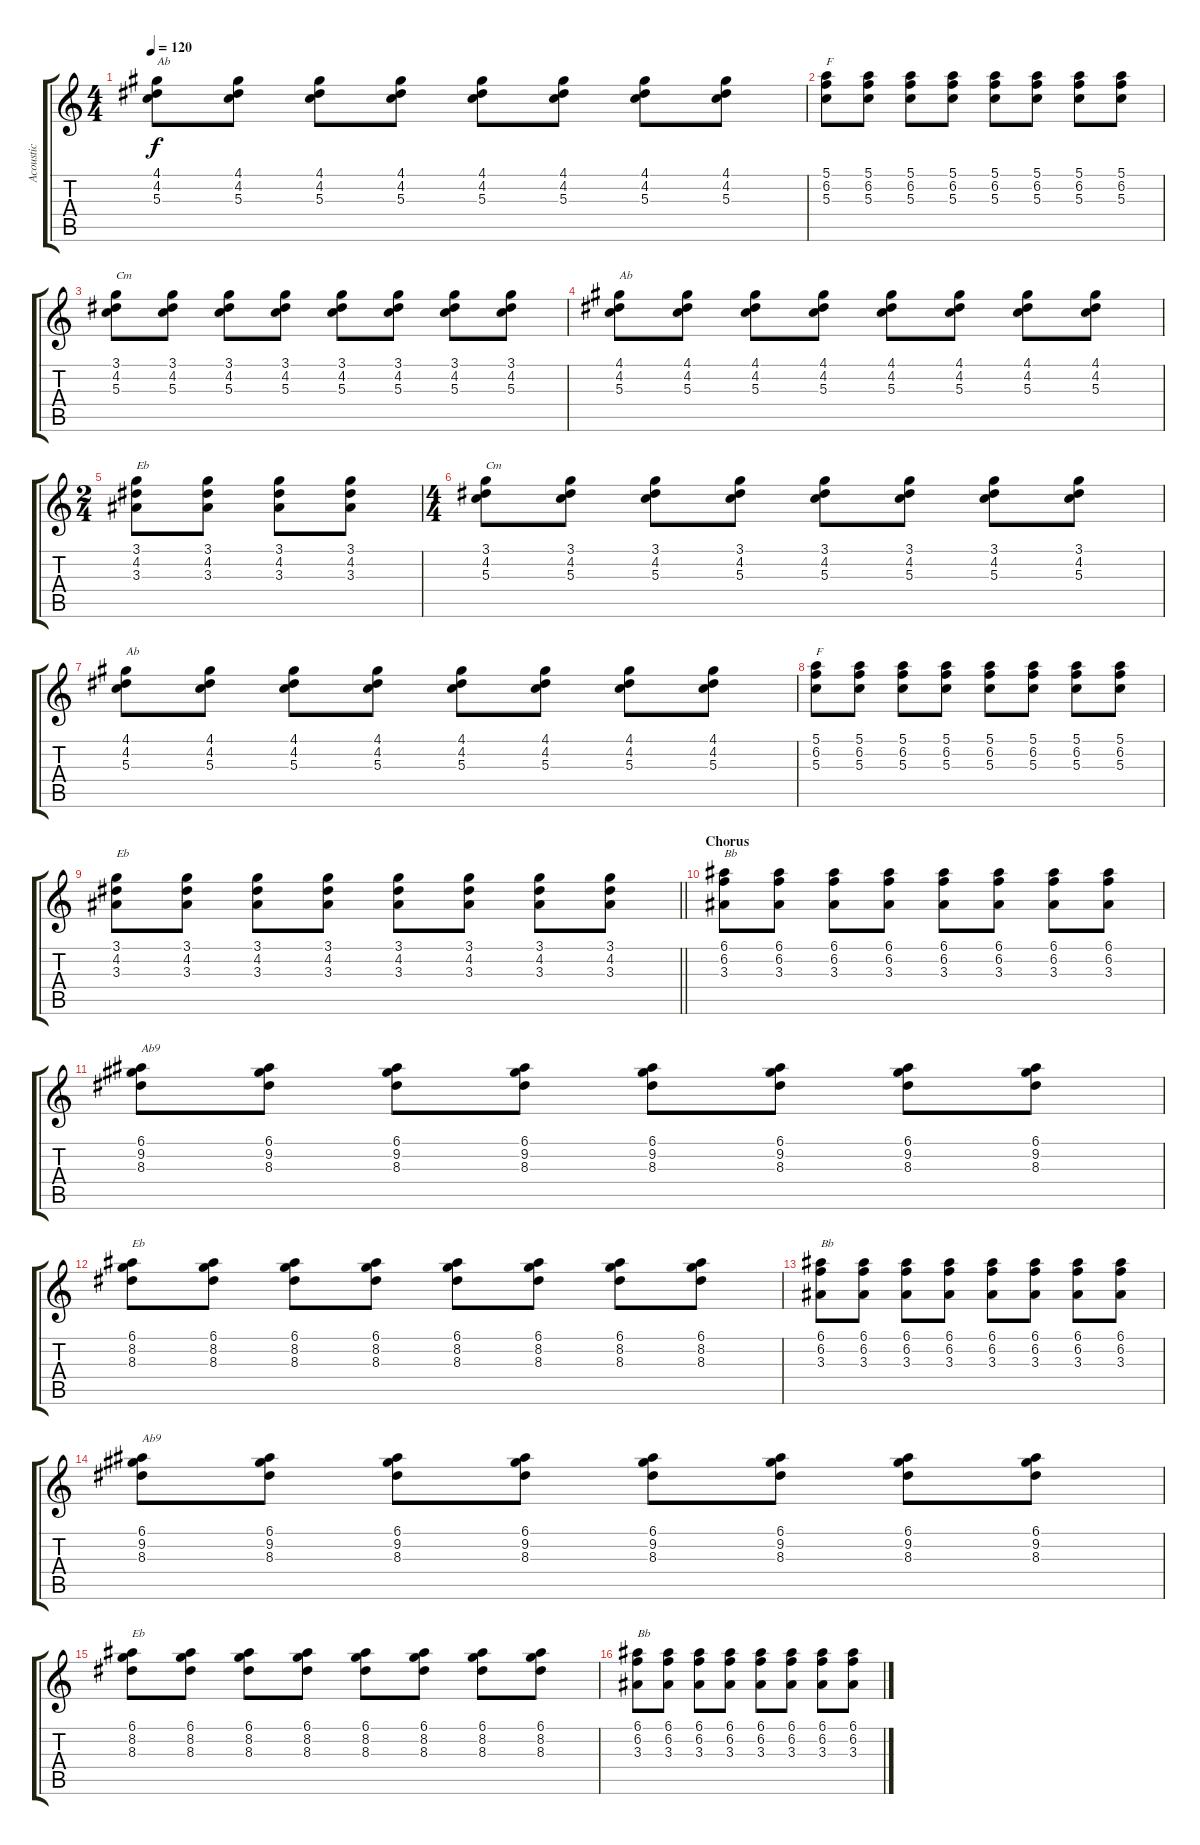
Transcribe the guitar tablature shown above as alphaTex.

\track ("Acoustic" "Acoustic") {instrument acousticguitarsteel}
\staff {score tabs}
\tuning (E4 B3 G3 D3 A2 E2) {hide}
\ts (4 4)
\tempo 120
\clef g2
\ks c
(4.1 4.2 5.3).8{txt "Ab" dy f} (4.1 4.2 5.3).8 (4.1 4.2 5.3).8 (4.1 4.2 5.3).8 (4.1 4.2 5.3).8 (4.1 4.2 5.3).8 (4.1 4.2 5.3).8 (4.1 4.2 5.3).8 |
(5.1 6.2 5.3).8{txt "F"} (5.1 6.2 5.3).8 (5.1 6.2 5.3).8 (5.1 6.2 5.3).8 (5.1 6.2 5.3).8 (5.1 6.2 5.3).8 (5.1 6.2 5.3).8 (5.1 6.2 5.3).8 |
(3.1 4.2 5.3).8{txt "Cm"} (3.1 4.2 5.3).8 (3.1 4.2 5.3).8 (3.1 4.2 5.3).8 (3.1 4.2 5.3).8 (3.1 4.2 5.3).8 (3.1 4.2 5.3).8 (3.1 4.2 5.3).8 |
(4.1 4.2 5.3).8{txt "Ab"} (4.1 4.2 5.3).8 (4.1 4.2 5.3).8 (4.1 4.2 5.3).8 (4.1 4.2 5.3).8 (4.1 4.2 5.3).8 (4.1 4.2 5.3).8 (4.1 4.2 5.3).8 |
\ts (2 4)
(3.1 4.2 3.3).8{txt "Eb"} (3.1 4.2 3.3).8 (3.1 4.2 3.3).8 (3.1 4.2 3.3).8 |
\ts (4 4)
(3.1 4.2 5.3).8{txt "Cm"} (3.1 4.2 5.3).8 (3.1 4.2 5.3).8 (3.1 4.2 5.3).8 (3.1 4.2 5.3).8 (3.1 4.2 5.3).8 (3.1 4.2 5.3).8 (3.1 4.2 5.3).8 |
(4.1 4.2 5.3).8{txt "Ab"} (4.1 4.2 5.3).8 (4.1 4.2 5.3).8 (4.1 4.2 5.3).8 (4.1 4.2 5.3).8 (4.1 4.2 5.3).8 (4.1 4.2 5.3).8 (4.1 4.2 5.3).8 |
(5.1 6.2 5.3).8{txt "F"} (5.1 6.2 5.3).8 (5.1 6.2 5.3).8 (5.1 6.2 5.3).8 (5.1 6.2 5.3).8 (5.1 6.2 5.3).8 (5.1 6.2 5.3).8 (5.1 6.2 5.3).8 |
\barLineRight lightlight
(3.1 4.2 3.3).8{txt "Eb"} (3.1 4.2 3.3).8 (3.1 4.2 3.3).8 (3.1 4.2 3.3).8 (3.1 4.2 3.3).8 (3.1 4.2 3.3).8 (3.1 4.2 3.3).8 (3.1 4.2 3.3).8 |
\section ("" "Chorus")
(6.1 6.2 3.3).8{txt "Bb"} (6.1 6.2 3.3).8 (6.1 6.2 3.3).8 (6.1 6.2 3.3).8 (6.1 6.2 3.3).8 (6.1 6.2 3.3).8 (6.1 6.2 3.3).8 (6.1 6.2 3.3).8 |
(6.1 9.2 8.3).8{txt "Ab9"} (6.1 9.2 8.3).8 (6.1 9.2 8.3).8 (6.1 9.2 8.3).8 (6.1 9.2 8.3).8 (6.1 9.2 8.3).8 (6.1 9.2 8.3).8 (6.1 9.2 8.3).8 |
(6.1 8.2 8.3).8{txt "Eb"} (6.1 8.2 8.3).8 (6.1 8.2 8.3).8 (6.1 8.2 8.3).8 (6.1 8.2 8.3).8 (6.1 8.2 8.3).8 (6.1 8.2 8.3).8 (6.1 8.2 8.3).8 |
(6.1 6.2 3.3).8{txt "Bb"} (6.1 6.2 3.3).8 (6.1 6.2 3.3).8 (6.1 6.2 3.3).8 (6.1 6.2 3.3).8 (6.1 6.2 3.3).8 (6.1 6.2 3.3).8 (6.1 6.2 3.3).8 |
(6.1 9.2 8.3).8{txt "Ab9"} (6.1 9.2 8.3).8 (6.1 9.2 8.3).8 (6.1 9.2 8.3).8 (6.1 9.2 8.3).8 (6.1 9.2 8.3).8 (6.1 9.2 8.3).8 (6.1 9.2 8.3).8 |
(6.1 8.2 8.3).8{txt "Eb"} (6.1 8.2 8.3).8 (6.1 8.2 8.3).8 (6.1 8.2 8.3).8 (6.1 8.2 8.3).8 (6.1 8.2 8.3).8 (6.1 8.2 8.3).8 (6.1 8.2 8.3).8 |
(6.1 6.2 3.3).8{txt "Bb"} (6.1 6.2 3.3).8 (6.1 6.2 3.3).8 (6.1 6.2 3.3).8 (6.1 6.2 3.3).8 (6.1 6.2 3.3).8 (6.1 6.2 3.3).8 (6.1 6.2 3.3).8
